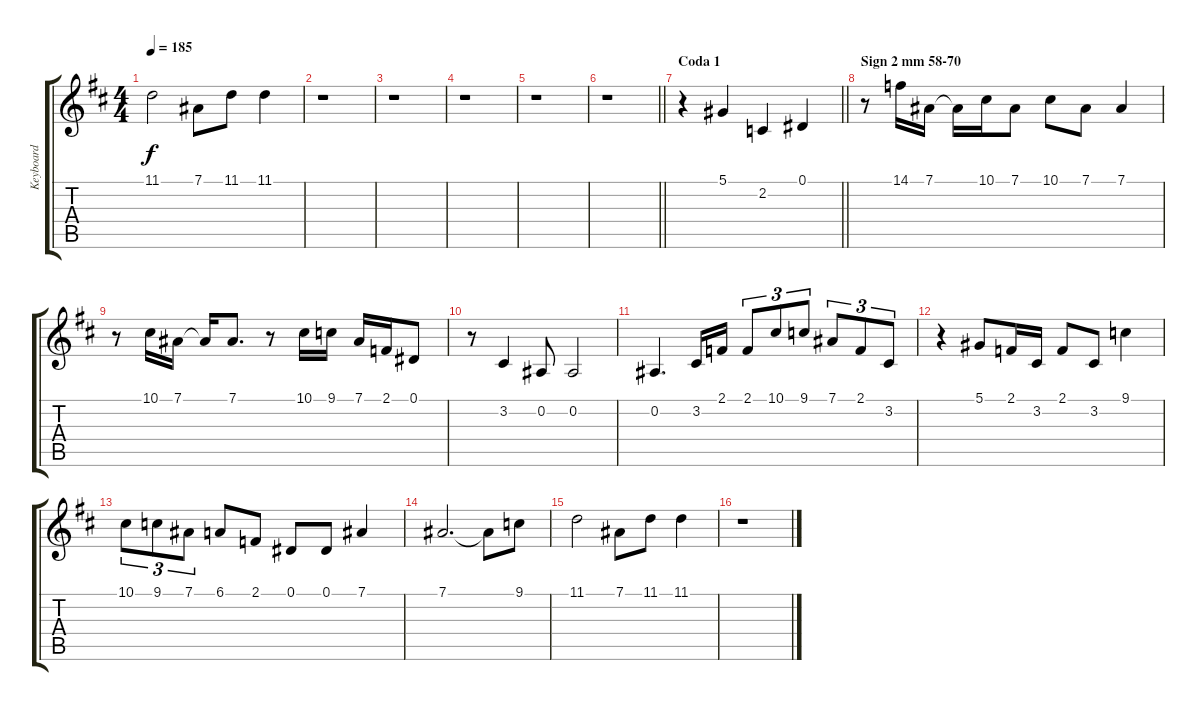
\track ("Keyboard" "Keyboard") {instrument electricgrandpiano}
\staff {score tabs}
\tuning (Eb4 Bb3 Gb3 Db3 Ab2 Eb2) {hide}
\ts (4 4)
\tempo 185
\clef g2
\ks d
11.1.2{dy f} 7.1.8 11.1.8 11.1.4 |
r.1 |
r.1 |
r.1 |
r.1 |
\barLineRight lightlight
r.1 |
\section ("" "Coda 1")
\barLineRight lightlight
r.4 5.1.4 2.2.4 0.1.4 |
\section ("" "Sign 2 mm 58-70")
r.8 14.1.16 7.1.16 7.1{t}.16 10.1.16 7.1.8 10.1.8 7.1.8 7.1.4 |
r.8 10.1.16 7.1.16 7.1{t}.16 7.1.8{d} r.8 10.1.16 9.1.16 7.1.16 2.1.16 0.1.8 |
r.8 3.2.4 0.2.8 0.2.2 |
0.2.4{d} 3.2.16 2.1.16 2.1.8{tu (3 2)} 10.1.8{tu (3 2)} 9.1.8{tu (3 2)} 7.1.8{tu (3 2)} 2.1.8{tu (3 2)} 3.2.8{tu (3 2)} |
r.4 5.1.8 2.1.16 3.2.16 2.1.8 3.2.8 9.1.4 |
10.1.8{tu (3 2)} 9.1.8{tu (3 2)} 7.1.8{tu (3 2)} 6.1.8 2.1.8 0.1.8 0.1.8 7.1.4 |
7.1.2{d} 7.1{t}.8 9.1.8 |
11.1.2 7.1.8 11.1.8 11.1.4 |
r.1
